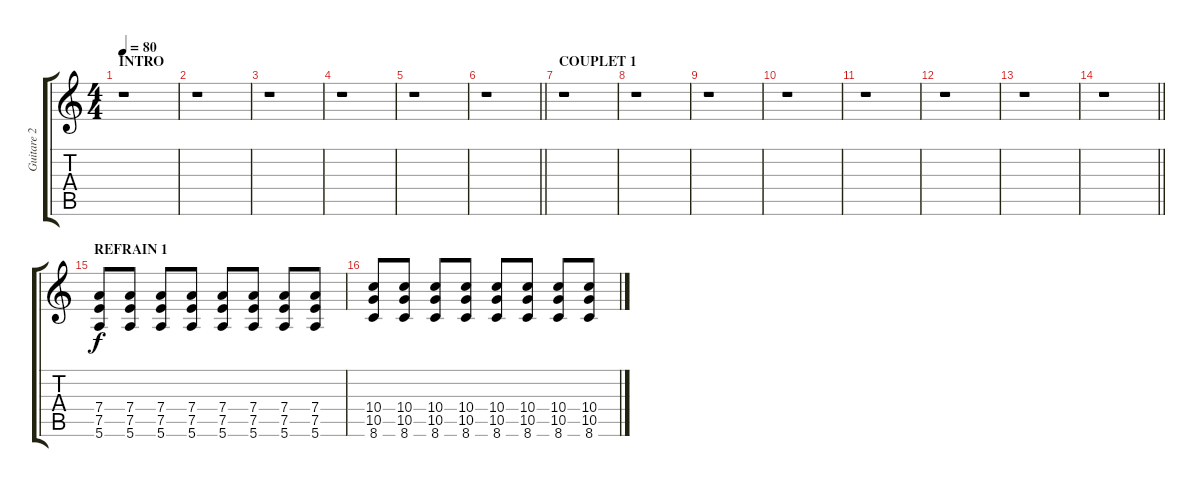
\track ("Guitare 2" "Guitare 2") {instrument overdrivenguitar}
\staff {score tabs}
\tuning (E4 B3 G3 D3 A2 E2) {hide}
\ts (4 4)
\section ("" "INTRO")
\tempo 80
\clef g2
\ks c
r.1{dy f instrument overdrivenguitar} |
r.1 |
r.1 |
r.1 |
r.1 |
\barLineRight lightlight
r.1 |
\section ("" "COUPLET 1")
r.1 |
r.1 |
r.1 |
r.1 |
r.1 |
r.1 |
r.1 |
\barLineRight lightlight
r.1 |
\section ("" "REFRAIN 1")
(7.4 7.5 5.6).8 (7.4 7.5 5.6).8 (7.4 7.5 5.6).8 (7.4 7.5 5.6).8 (7.4 7.5 5.6).8 (7.4 7.5 5.6).8 (7.4 7.5 5.6).8 (7.4 7.5 5.6).8 |
(10.4 10.5 8.6).8 (10.4 10.5 8.6).8 (10.4 10.5 8.6).8 (10.4 10.5 8.6).8 (10.4 10.5 8.6).8 (10.4 10.5 8.6).8 (10.4 10.5 8.6).8 (10.4 10.5 8.6).8
